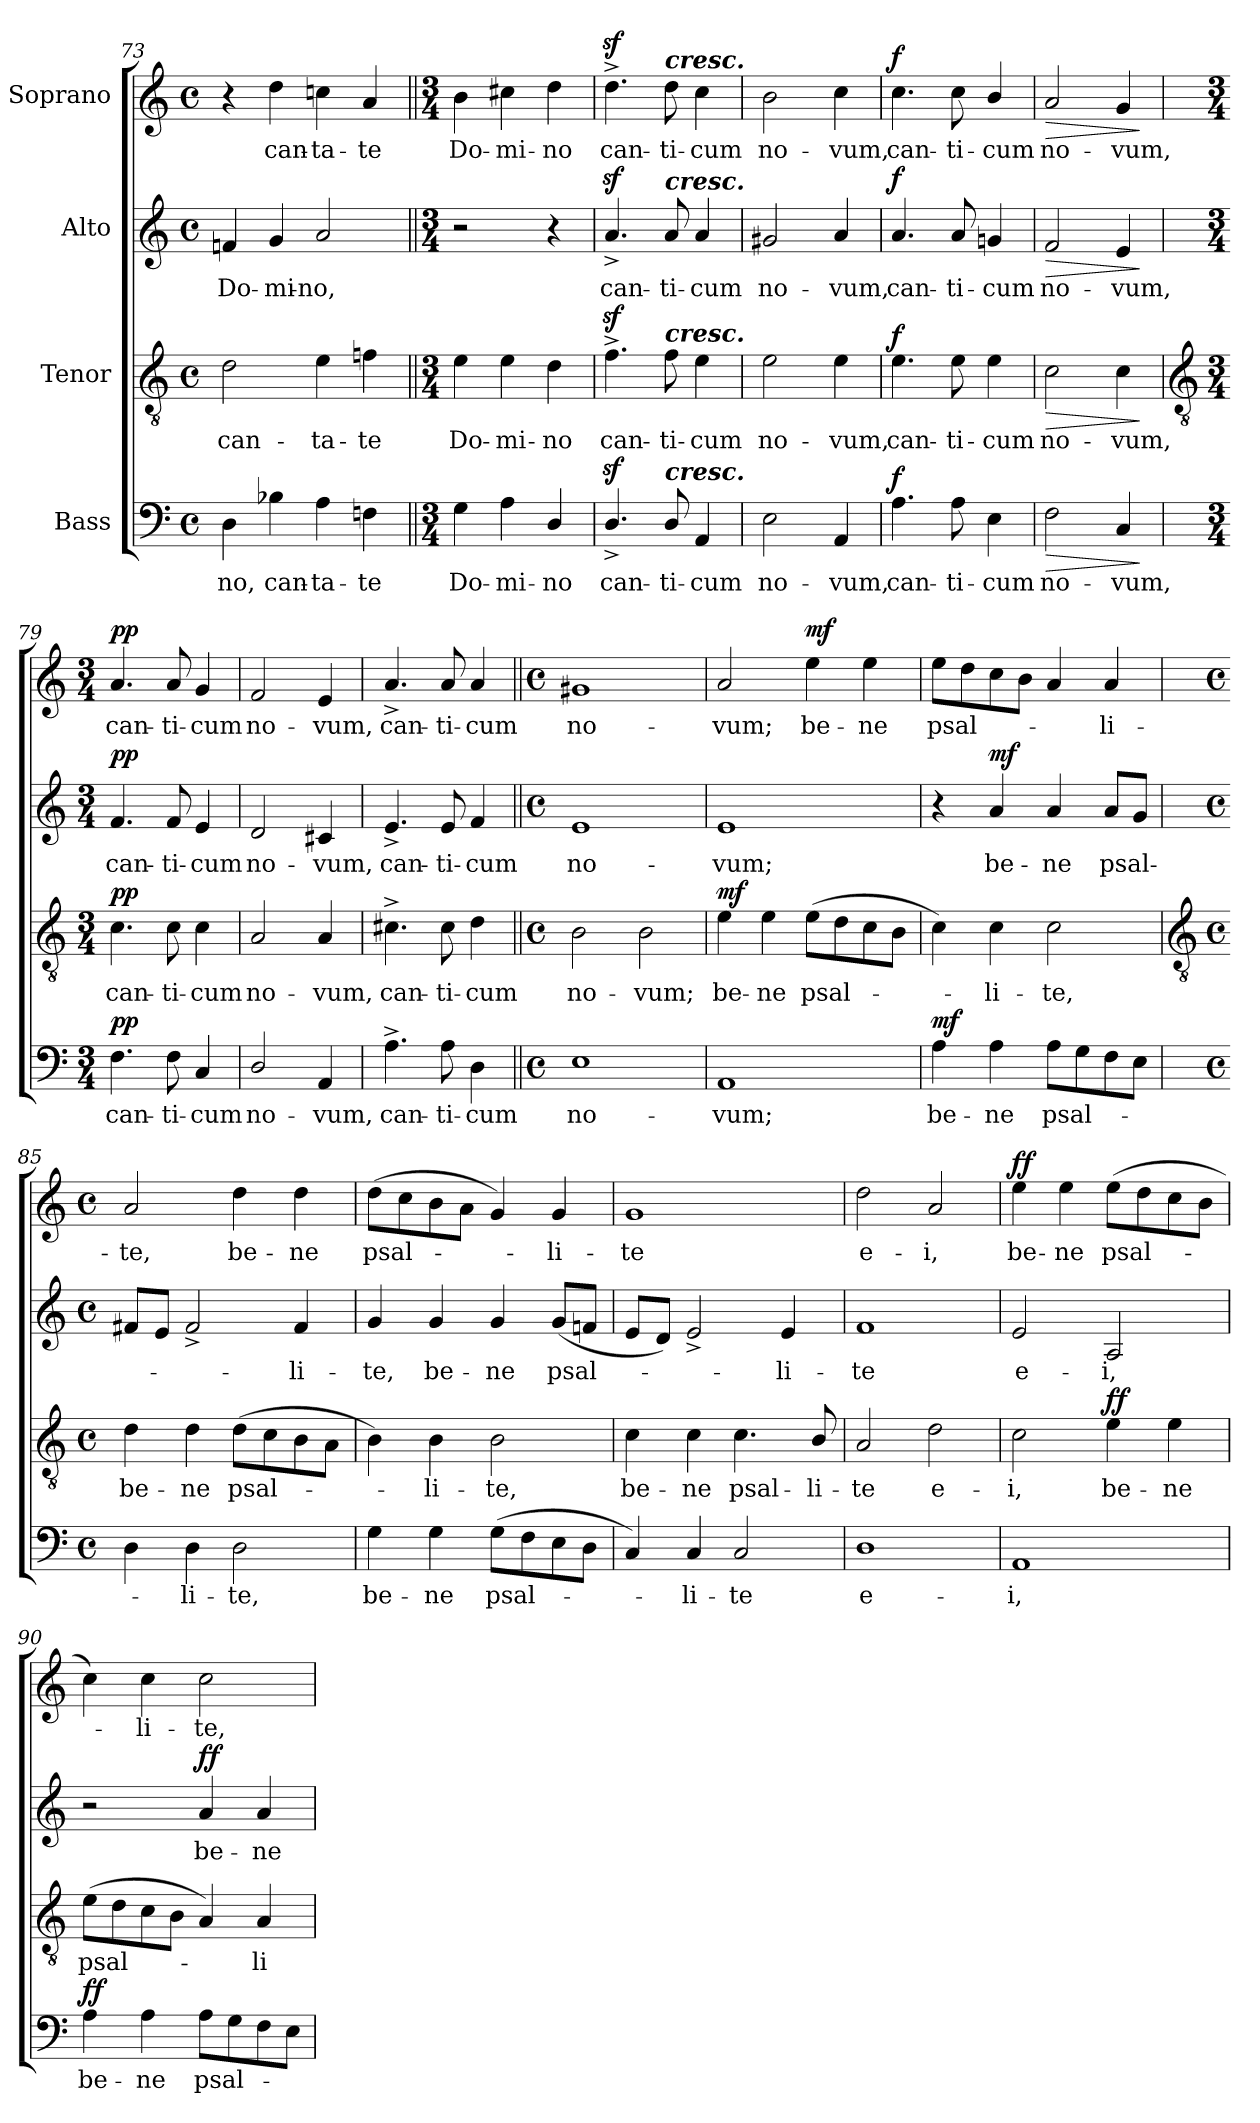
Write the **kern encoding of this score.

**kern	**text	**dynam	**kern	**text	**dynam	**kern	**text	**dynam	**kern	**text	**dynam
*part4	*part4	*part4	*part3	*part3	*part3	*part2	*part2	*part2	*part1	*part1	*part1
*staff4	*staff4	*staff4	*staff3	*staff3	*staff3	*staff2	*staff2	*staff2	*staff1	*staff1	*staff1
*I"Bass	*	*	*I"Tenor	*	*	*I"Alto	*	*	*I"Soprano	*	*
*clefF4	*	*	*clefGv2	*	*	*clefG2	*	*	*clefG2	*	*
*k[]	*	*	*k[]	*	*	*k[]	*	*	*k[]	*	*
*C:	*	*	*C:	*	*	*C:	*	*	*C:	*	*
*M4/4	*	*	*M4/4	*	*	*M4/4	*	*	*M4/4	*	*
*met(c)	*	*	*met(c)	*	*	*met(c)	*	*	*met(c)	*	*
=73	=73	=73	=73	=73	=73	=73	=73	=73	=73	=73	=73
!	!LO:LY:b	!	!	!LO:LY:b	!	!	!LO:LY:b	!	!	!	!
4D	-no,	.	2d	can-	.	4fn	Do-	.	4r	.	.
!	!LO:LY:b	!	!	!	!	!	!LO:LY:b	!	!	!LO:LY:b	!
4B-X	can-	.	.	.	.	4g	-mi-	.	4dd	can-	.
!	!LO:LY:b	!	!	!LO:LY:b	!	!	!LO:LY:b	!	!	!LO:LY:b	!
4A	-ta-	.	4e	-ta-	.	2a	-no,	.	4ccn	-ta-	.
!	!LO:LY:b	!	!	!LO:LY:b	!	!	!	!	!	!LO:LY:b	!
4Fn	-te	.	4fn	-te	.	.	.	.	4a	-te	.
=74||	=74||	=74||	=74||	=74||	=74||	=74||	=74||	=74||	=74||	=74||	=74||
*M3/4	*	*	*M3/4	*	*	*M3/4	*	*	*M3/4	*	*
!	!LO:LY:b	!	!	!LO:LY:b	!	!	!	!	!	!LO:LY:b	!
4G	Do-	.	4e	Do-	.	2r	.	.	4b	Do-	.
!	!LO:LY:b	!	!	!LO:LY:b	!	!	!	!	!	!LO:LY:b	!
4A	-mi-	.	4e	-mi-	.	.	.	.	4cc#X	-mi-	.
!	!LO:LY:b	!	!	!LO:LY:b	!	!	!	!	!	!LO:LY:b	!
4D/	-no	.	4d	-no	.	4r	.	.	4dd	-no	.
=75	=75	=75	=75	=75	=75	=75	=75	=75	=75	=75	=75
!	!LO:LY:b	!	!	!LO:LY:b	!	!	!LO:LY:b	!	!	!LO:LY:b	!
4.Dz<^/	can-	.	4.fz<^	can-	.	4.az<^	can-	.	4.ddz<^	can-	.
!	!	!	!	!	!	!	!	!	!LO:TX:a:Bi:t=cresc.	!	!
!	!	!	!	!	!	!LO:TX:a:Bi:t=cresc.	!	!	!	!	!
!	!	!	!LO:TX:a:Bi:t=cresc.	!	!	!	!	!	!	!	!
!LO:TX:a:Bi:t=cresc.	!	!	!	!	!	!	!	!	!	!	!
!	!LO:LY:b	!	!	!LO:LY:b	!	!	!LO:LY:b	!	!	!LO:LY:b	!
8D/	-ti-	.	8f	-ti-	.	8a	-ti-	.	8dd	-ti-	.
!	!LO:LY:b	!	!	!LO:LY:b	!	!	!LO:LY:b	!	!	!LO:LY:b	!
4AA	-cum	.	4e	-cum	.	4a	-cum	.	4cc	-cum	.
=76	=76	=76	=76	=76	=76	=76	=76	=76	=76	=76	=76
!	!LO:LY:b	!	!	!LO:LY:b	!	!	!LO:LY:b	!	!	!LO:LY:b	!
2E	no-	.	2e	no-	.	2g#X	no-	.	2b	no-	.
!	!LO:LY:b	!	!	!LO:LY:b	!	!	!LO:LY:b	!	!	!LO:LY:b	!
4AA	-vum,	.	4e	-vum,	.	4a	-vum,	.	4cc	-vum,	.
=77	=77	=77	=77	=77	=77	=77	=77	=77	=77	=77	=77
!	!LO:LY:b	!LO:DY:b	!	!LO:LY:b	!LO:DY:b	!	!LO:LY:b	!LO:DY:b	!	!LO:LY:b	!LO:DY:b
4.A	can-	f	4.e	can-	f	4.a	can-	f	4.cc	can-	f
!	!LO:LY:b	!	!	!LO:LY:b	!	!	!LO:LY:b	!	!	!LO:LY:b	!
8A	-ti-	.	8e	-ti-	.	8a	-ti-	.	8cc	-ti-	.
!	!LO:LY:b	!	!	!LO:LY:b	!	!	!LO:LY:b	!	!	!LO:LY:b	!
4E	-cum	.	4e	-cum	.	4gn	-cum	.	4b/	-cum	.
=78	=78	=78	=78	=78	=78	=78	=78	=78	=78	=78	=78
!	!LO:LY:b	!LO:HP:b	!	!LO:LY:b	!LO:HP:b	!	!LO:LY:b	!LO:HP:b	!	!LO:LY:b	!LO:HP:b
2F	no-	>	2c	no-	>	2f	no-	>	2a	no-	>
!	!LO:LY:b	!	!	!LO:LY:b	!	!	!LO:LY:b	!	!	!LO:LY:b	!
4C	-vum,	.	4c	-vum,	.	4e	-vum,	.	4g	-vum,	.
.	.	]	.	.	]	.	.	]	.	.	]
!!LO:LB:g=z
=79	=79	=79	=79	=79	=79	=79	=79	=79	=79	=79	=79
*	*	*	*clefGv2	*	*	*	*	*	*	*	*
*M3/4	*	*	*M3/4	*	*	*M3/4	*	*	*M3/4	*	*
!	!LO:LY:b	!LO:DY:b	!	!LO:LY:b	!LO:DY:b	!	!LO:LY:b	!LO:DY:b	!	!LO:LY:b	!LO:DY:b
4.F	can-	pp	4.c	can-	pp	4.f	can-	pp	4.a	can-	pp
!	!LO:LY:b	!	!	!LO:LY:b	!	!	!LO:LY:b	!	!	!LO:LY:b	!
8F	-ti-	.	8c	-ti-	.	8f	-ti-	.	8a	-ti-	.
!	!LO:LY:b	!	!	!LO:LY:b	!	!	!LO:LY:b	!	!	!LO:LY:b	!
4C	-cum	.	4c	-cum	.	4e	-cum	.	4g	-cum	.
=80	=80	=80	=80	=80	=80	=80	=80	=80	=80	=80	=80
!	!LO:LY:b	!	!	!LO:LY:b	!	!	!LO:LY:b	!	!	!LO:LY:b	!
2D/	no-	.	2A	no-	.	2d	no-	.	2f	no-	.
!	!LO:LY:b	!	!	!LO:LY:b	!	!	!LO:LY:b	!	!	!LO:LY:b	!
4AA	-vum,	.	4A	-vum,	.	4c#X	-vum,	.	4e	-vum,	.
=81	=81	=81	=81	=81	=81	=81	=81	=81	=81	=81	=81
!	!LO:LY:b	!	!	!LO:LY:b	!	!	!LO:LY:b	!	!	!LO:LY:b	!
4.A^	can-	.	4.c#X^	can-	.	4.e^	can-	.	4.a^	can-	.
!	!LO:LY:b	!	!	!LO:LY:b	!	!	!LO:LY:b	!	!	!LO:LY:b	!
8A	-ti-	.	8c#	-ti-	.	8e	-ti-	.	8a	-ti-	.
!	!LO:LY:b	!	!	!LO:LY:b	!	!	!LO:LY:b	!	!	!LO:LY:b	!
4D	-cum	.	4d	-cum	.	4f	-cum	.	4a	-cum	.
=82||	=82||	=82||	=82||	=82||	=82||	=82||	=82||	=82||	=82||	=82||	=82||
*M4/4	*	*	*M4/4	*	*	*M4/4	*	*	*M4/4	*	*
*met(c)	*	*	*met(c)	*	*	*met(c)	*	*	*met(c)	*	*
!	!LO:LY:b	!	!	!LO:LY:b	!	!	!LO:LY:b	!	!	!LO:LY:b	!
1E	no-	.	2B	no-	.	1e	no-	.	1g#X	no-	.
!	!	!	!	!LO:LY:b	!	!	!	!	!	!	!
.	.	.	2B	-vum;	.	.	.	.	.	.	.
=83	=83	=83	=83	=83	=83	=83	=83	=83	=83	=83	=83
!	!LO:LY:b	!	!	!LO:LY:b	!LO:DY:b	!	!LO:LY:b	!	!	!LO:LY:b	!
1AA	-vum;	.	4e	be-	mf	1e	-vum;	.	2a	-vum;	.
!	!	!	!	!LO:LY:b	!	!	!	!	!	!	!
.	.	.	4e	-ne	.	.	.	.	.	.	.
!	!	!	!	!LO:LY:b	!	!	!	!	!	!LO:LY:b	!LO:DY:b
.	.	.	(>8eL	psal-	.	.	.	.	4ee	be-	mf
.	.	.	8d	.	.	.	.	.	.	.	.
!	!	!	!	!	!	!	!	!	!	!LO:LY:b	!
.	.	.	8c	.	.	.	.	.	4ee	-ne	.
.	.	.	8BJ	.	.	.	.	.	.	.	.
=84	=84	=84	=84	=84	=84	=84	=84	=84	=84	=84	=84
!	!LO:LY:b	!LO:DY:b	!	!	!	!	!	!	!	!LO:LY:b	!
4A	be-	mf	4c)	.	.	4r	.	.	8eeL	psal-	.
.	.	.	.	.	.	.	.	.	8dd	.	.
!	!LO:LY:b	!	!	!LO:LY:b	!	!	!LO:LY:b	!LO:DY:b	!	!	!
4A	-ne	.	4c	li-	.	4a	be-	mf	8cc	.	.
.	.	.	.	.	.	.	.	.	8bJ	.	.
!	!LO:LY:b	!	!	!LO:LY:b	!	!	!LO:LY:b	!	!	!	!
8AL	psal-	.	2c	-te,	.	4a	-ne	.	4a	.	.
8G	.	.	.	.	.	.	.	.	.	.	.
!	!	!	!	!	!	!	!LO:LY:b	!	!	!LO:LY:b	!
8F	.	.	.	.	.	8aL	psal-	.	4a	li-	.
8EJ	.	.	.	.	.	8gJ	.	.	.	.	.
!!LO:LB:g=z
=85	=85	=85	=85	=85	=85	=85	=85	=85	=85	=85	=85
*	*	*	*clefGv2	*	*	*	*	*	*	*	*
*M4/4	*	*	*M4/4	*	*	*M4/4	*	*	*M4/4	*	*
*met(c)	*	*	*met(c)	*	*	*met(c)	*	*	*met(c)	*	*
!	!	!	!	!LO:LY:b	!	!	!	!	!	!LO:LY:b	!
4D	.	.	4d	be-	.	8f#XL	.	.	2a	-te,	.
.	.	.	.	.	.	8eJ	.	.	.	.	.
!	!LO:LY:b	!	!	!LO:LY:b	!	!	!	!	!	!	!
4D	li-	.	4d	-ne	.	2f#^	.	.	.	.	.
!	!LO:LY:b	!	!	!LO:LY:b	!	!	!	!	!	!LO:LY:b	!
2D	-te,	.	(>8dL	psal-	.	.	.	.	4dd	be-	.
.	.	.	8c	.	.	.	.	.	.	.	.
!	!	!	!	!	!	!	!LO:LY:b	!	!	!LO:LY:b	!
.	.	.	8B	.	.	4f#	li-	.	4dd	-ne	.
.	.	.	8AJ	.	.	.	.	.	.	.	.
=86	=86	=86	=86	=86	=86	=86	=86	=86	=86	=86	=86
!	!LO:LY:b	!	!	!	!	!	!LO:LY:b	!	!	!LO:LY:b	!
4G	be-	.	4B)	.	.	4g	-te,	.	(>8ddL	psal-	.
.	.	.	.	.	.	.	.	.	8cc	.	.
!	!LO:LY:b	!	!	!LO:LY:b	!	!	!LO:LY:b	!	!	!	!
4G	-ne	.	4B	li-	.	4g	be-	.	8b	.	.
.	.	.	.	.	.	.	.	.	8aJ	.	.
!	!LO:LY:b	!	!	!LO:LY:b	!	!	!LO:LY:b	!	!	!	!
(>8GL	psal-	.	2B	-te,	.	4g	-ne	.	4g)	.	.
8F	.	.	.	.	.	.	.	.	.	.	.
!	!	!	!	!	!	!	!LO:LY:b	!	!	!LO:LY:b	!
8E	.	.	.	.	.	(<8gL	psal-	.	4g	li-	.
8DJ	.	.	.	.	.	8fnJ	.	.	.	.	.
=87	=87	=87	=87	=87	=87	=87	=87	=87	=87	=87	=87
!	!	!	!	!LO:LY:b	!	!	!	!	!	!LO:LY:b	!
4C)	.	.	4c	be-	.	8eL	.	.	1g	-te	.
.	.	.	.	.	.	8dJ)	.	.	.	.	.
!	!LO:LY:b	!	!	!LO:LY:b	!	!	!	!	!	!	!
4C	li-	.	4c	-ne	.	2e^	.	.	.	.	.
!	!LO:LY:b	!	!	!LO:LY:b	!	!	!	!	!	!	!
2C	-te	.	4.c	psal-	.	.	.	.	.	.	.
!	!	!	!	!	!	!	!LO:LY:b	!	!	!	!
.	.	.	.	.	.	4e	li-	.	.	.	.
!	!	!	!	!LO:LY:b	!	!	!	!	!	!	!
.	.	.	8B/	-li-	.	.	.	.	.	.	.
=88	=88	=88	=88	=88	=88	=88	=88	=88	=88	=88	=88
!	!LO:LY:b	!	!	!LO:LY:b	!	!	!LO:LY:b	!	!	!LO:LY:b	!
1D	e-	.	2A	-te	.	1f	-te	.	2dd	e-	.
!	!	!	!	!LO:LY:b	!	!	!	!	!	!LO:LY:b	!
.	.	.	2d	e-	.	.	.	.	2a	-i,	.
=89	=89	=89	=89	=89	=89	=89	=89	=89	=89	=89	=89
!	!LO:LY:b	!	!	!LO:LY:b	!	!	!LO:LY:b	!	!	!LO:LY:b	!LO:DY:b
1AA	-i,	.	2c	-i,	.	2e	e-	.	4ee	be-	ff
!	!	!	!	!	!	!	!	!	!	!LO:LY:b	!
.	.	.	.	.	.	.	.	.	4ee	-ne	.
!	!	!	!	!LO:LY:b	!LO:DY:b	!	!LO:LY:b	!	!	!LO:LY:b	!
.	.	.	4e	be-	ff	2A	-i,	.	(>8eeL	psal-	.
.	.	.	.	.	.	.	.	.	8dd	.	.
!	!	!	!	!LO:LY:b	!	!	!	!	!	!	!
.	.	.	4e	-ne	.	.	.	.	8cc	.	.
.	.	.	.	.	.	.	.	.	8bJ	.	.
=90	=90	=90	=90	=90	=90	=90	=90	=90	=90	=90	=90
!	!LO:LY:b	!LO:DY:b	!	!LO:LY:b	!	!	!	!	!	!	!
4A	be-	ff	(>8eL	psal-	.	2r	.	.	4cc)	.	.
.	.	.	8d	.	.	.	.	.	.	.	.
!	!LO:LY:b	!	!	!	!	!	!	!	!	!LO:LY:b	!
4A	-ne	.	8c	.	.	.	.	.	4cc	li-	.
.	.	.	8BJ	.	.	.	.	.	.	.	.
!	!LO:LY:b	!	!	!	!	!	!LO:LY:b	!LO:DY:b	!	!LO:LY:b	!
8AL	psal-	.	4A)	.	.	4a	be-	ff	2cc	-te,	.
8G	.	.	.	.	.	.	.	.	.	.	.
!	!	!	!	!LO:LY:b	!	!	!LO:LY:b	!	!	!	!
8F	.	.	4A	li-	.	4a	-ne	.	.	.	.
8EJ	.	.	.	.	.	.	.	.	.	.	.
=	=	=	=	=	=	=	=	=	=	=	=
*-	*-	*-	*-	*-	*-	*-	*-	*-	*-	*-	*-
